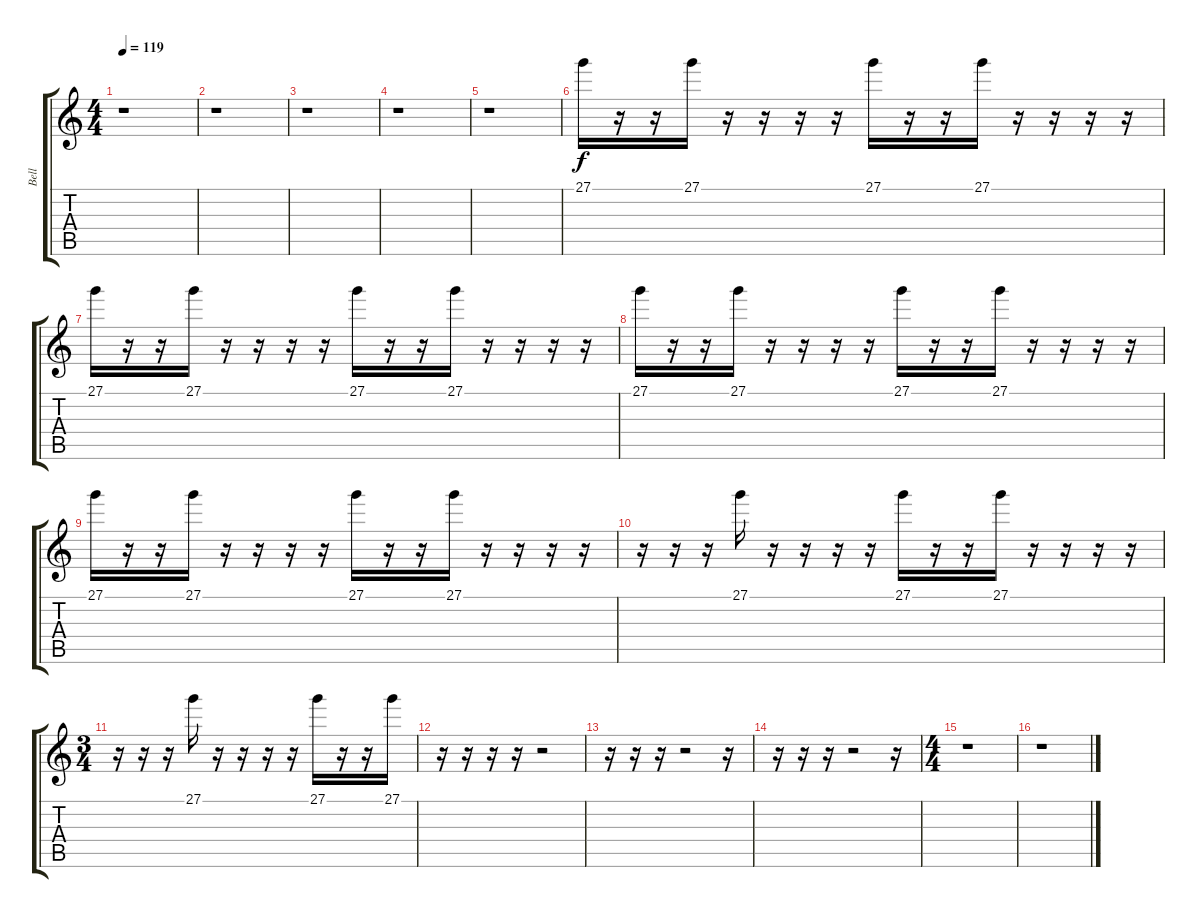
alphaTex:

\track ("Bell                            " "Bell      ") {instrument tubularbells}
\staff {score tabs}
\tuning (E4 B3 G3 D3 A2 E2) {hide}
\ts (4 4)
\tempo 119
\clef g2
\ks c
r.1{dy f} |
r.1 |
r.1 |
r.1 |
r.1 |
27.1.16 r.16 r.16 27.1.16 r.16 r.16 r.16 r.16 27.1.16 r.16 r.16 27.1.16 r.16 r.16 r.16 r.16 |
27.1.16 r.16 r.16 27.1.16 r.16 r.16 r.16 r.16 27.1.16 r.16 r.16 27.1.16 r.16 r.16 r.16 r.16 |
27.1.16 r.16 r.16 27.1.16 r.16 r.16 r.16 r.16 27.1.16 r.16 r.16 27.1.16 r.16 r.16 r.16 r.16 |
27.1.16 r.16 r.16 27.1.16 r.16 r.16 r.16 r.16 27.1.16 r.16 r.16 27.1.16 r.16 r.16 r.16 r.16 |
r.16 r.16 r.16 27.1.16 r.16 r.16 r.16 r.16 27.1.16 r.16 r.16 27.1.16 r.16 r.16 r.16 r.16 |
\ts (3 4)
r.16 r.16 r.16 27.1.16 r.16 r.16 r.16 r.16 27.1.16 r.16 r.16 27.1.16 |
r.16 r.16 r.16 r.16 r.2 |
r.16 r.16 r.16 r.2 r.16 |
r.16 r.16 r.16 r.2 r.16 |
\ts (4 4)
r.1 |
r.1
